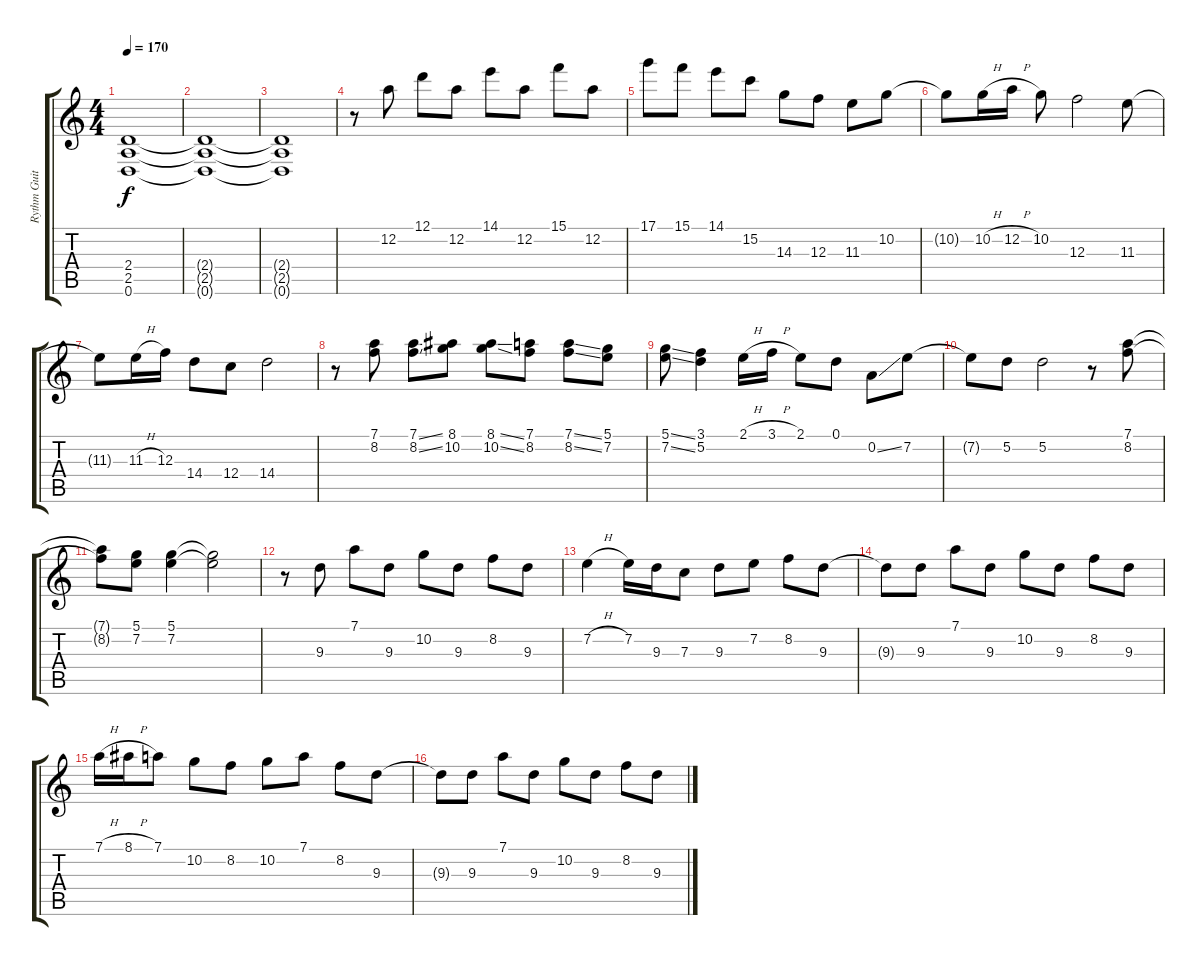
\track ("Rythm Guitar" "Rythm Guit") {instrument distortionguitar}
\staff {score tabs}
\tuning (D4 A3 F3 C3 G2 D2) {hide}
\ts (4 4)
\tempo 170
\clef g2
\ks c
(2.4{t} 2.5{t} 0.6{t}).1{dy f} |
(2.4{t} 2.5{t} 0.6{t}).1 |
(2.4{t} 2.5{t} 0.6{t}).1 |
r.8{volume 15 instrument distortionguitar} 12.2.8 12.1.8 12.2.8 14.1.8 12.2.8 15.1.8 12.2.8 |
17.1.8 15.1.8 14.1.8 15.2.8 14.3.8 12.3.8 11.3.8 10.2.8 |
10.2{t}.8 10.2{h}.16 12.2{h}.16 10.2.8 12.3.2 11.3.8 |
11.3{t}.8 11.3{h}.16 12.3.16 14.4.8 12.4.8 14.4.2 |
r.8 (7.1 8.2).8 (7.1{ss} 8.2{ss}).8 (8.1 10.2).8 (8.1{ss} 10.2{ss}).8 (7.1 8.2).8 (7.1{ss} 8.2{ss}).8 (5.1 7.2).8 |
(5.1{ss} 7.2{ss}).8 (3.1 5.2).4 2.1{h}.16 3.1{h}.16 2.1.8 0.1.8 0.2{ss}.8 7.2.8 |
7.2{t}.8 5.2.8 5.2.2 r.8 (7.1 8.2).8 |
(7.1{t} 8.2{t}).8 (5.1 7.2).8 (5.1 7.2).4 (5.1{t} 7.2{t}).2 |
r.8 9.3.8 7.1.8 9.3.8 10.2.8 9.3.8 8.2.8 9.3.8 |
7.2{h}.4 7.2.16 9.3.16 7.3.8 9.3.8 7.2.8 8.2.8 9.3.8 |
9.3{t}.8 9.3.8 7.1.8 9.3.8 10.2.8 9.3.8 8.2.8 9.3.8 |
7.1{h}.16 8.1{h}.16 7.1.8 10.2.8 8.2.8 10.2.8 7.1.8 8.2.8 9.3.8 |
9.3{t}.8 9.3.8 7.1.8 9.3.8 10.2.8 9.3.8 8.2.8 9.3.8
